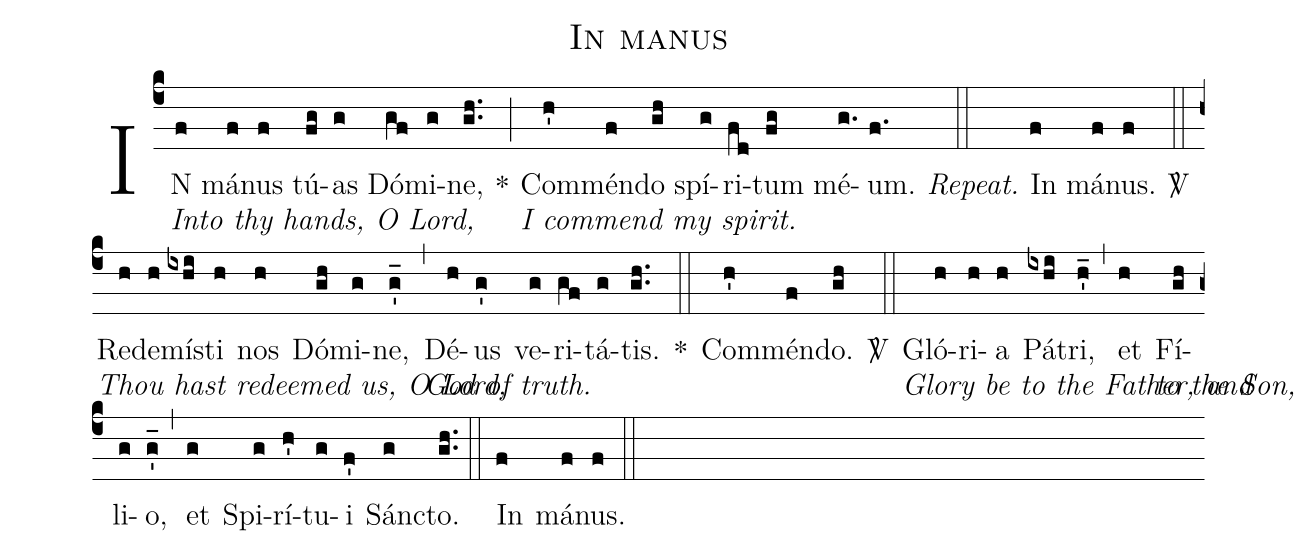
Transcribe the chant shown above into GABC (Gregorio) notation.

name: In manus;
%%
(c4) IN[Into thy hands, O Lord,](f) má(f)nus(f) tú(fg)as(g) Dó(gf)mi(g)ne,(gh..) *(;)
Com[I commend my spirit.](h')mén(f)do(gh) spí(g)ri(fd)tum(fg) mé(g.)um.(f.) <i>Repeat.</i>(::)
In(f) má(f)nus.(f) <sp>V/</sp>(::)
Re[Thou hast redeemed us, O Lord,](h)de(h)mí(ixhi)sti(h) nos(h) Dó(gh)mi(g)ne,(g'_) (,)
Dé[God of truth.](h)us(g') ve(g)ri(gf)tá(g)tis.(gh..) *(::)
Com(h')mén(f)do.(gh) <sp>V/</sp>(::)
Gló[Glory be to the Father, and](h)ri(h)a(h) Pá(ixhi)tri,(h'_) (,)
et(h) Fí[to the Son, and to the Holy Ghost.](gh)li(g)o,(g'_) (,)
et[](g) Spi(g)rí(h')tu(g)i(f') Sán(g)cto.(gh..) (::)
In(f) má(f)nus.(f) (::)
